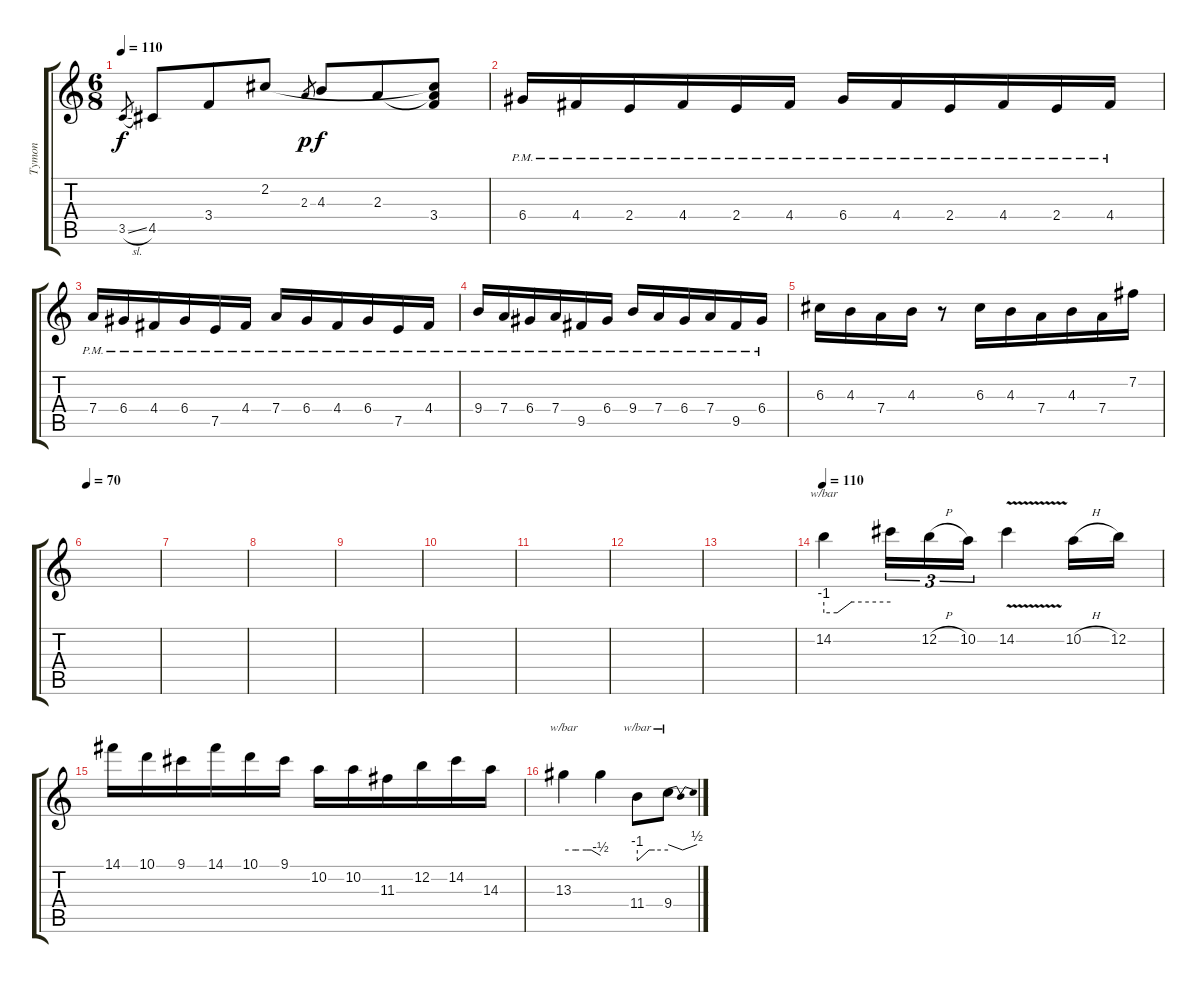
\track ("Tymon" "Tymon") {instrument overdrivenguitar}
\staff {score tabs}
\tuning (E4 B3 G3 D3 A2 E2) {hide}
\ts (6 8)
\tempo 110
\clef g2
\ks c
3.5{sl}.8{gr dy f} 4.5.8 3.4.8 2.2.8 2.3.8{gr dy p} 4.3.8{dy f} 2.3.8 (2.2{t} 2.3{t} 3.4).8 |
6.4{pm}.16 4.4{pm}.16 2.4{pm}.16 4.4{pm}.16 2.4{pm}.16 4.4{pm}.16 6.4{pm}.16 4.4{pm}.16 2.4{pm}.16 4.4{pm}.16 2.4{pm}.16 4.4{pm}.16 |
7.4{pm}.16 6.4{pm}.16 4.4{pm}.16 6.4{pm}.16 7.5{pm}.16 4.4{pm}.16 7.4{pm}.16 6.4{pm}.16 4.4{pm}.16 6.4{pm}.16 7.5{pm}.16 4.4{pm}.16 |
9.4{pm}.16 7.4{pm}.16 6.4{pm}.16 7.4{pm}.16 9.5{pm}.16 6.4{pm}.16 9.4{pm}.16 7.4{pm}.16 6.4{pm}.16 7.4{pm}.16 9.5{pm}.16 6.4{pm}.16 |
6.3.16 4.3.16 7.4.16 4.3.16 r.8 6.3.16 4.3.16 7.4.16 4.3.16 7.4.16 7.2.16 |
\tempo 70
|
|
|
|
|
|
|
|
\tempo 110
14.2.4{tbe (custom default 0 -4 12 -4 25 0 60 0)} 14.2{t}.16{tu (3 2)} 12.2{h}.16{tu (3 2)} 10.2.16{tu (3 2)} 14.2{v}.4 10.2{h}.16 12.2.16 |
14.1.16 10.1.16 9.1.16 14.1.16 10.1.16 9.1.16 10.2.16 10.2.16 11.3.16 12.2.16 14.2.16 14.3.16 |
13.3.4{tbe (custom default 0 0 20 0 37 0 45 0 60 -2)} 13.3{t}.4 11.4.8{tbe (custom default 0 -4 23 0 34 0 60 0)} 9.4.8{tbe (dip default 0 2 30 0 60 2)}
